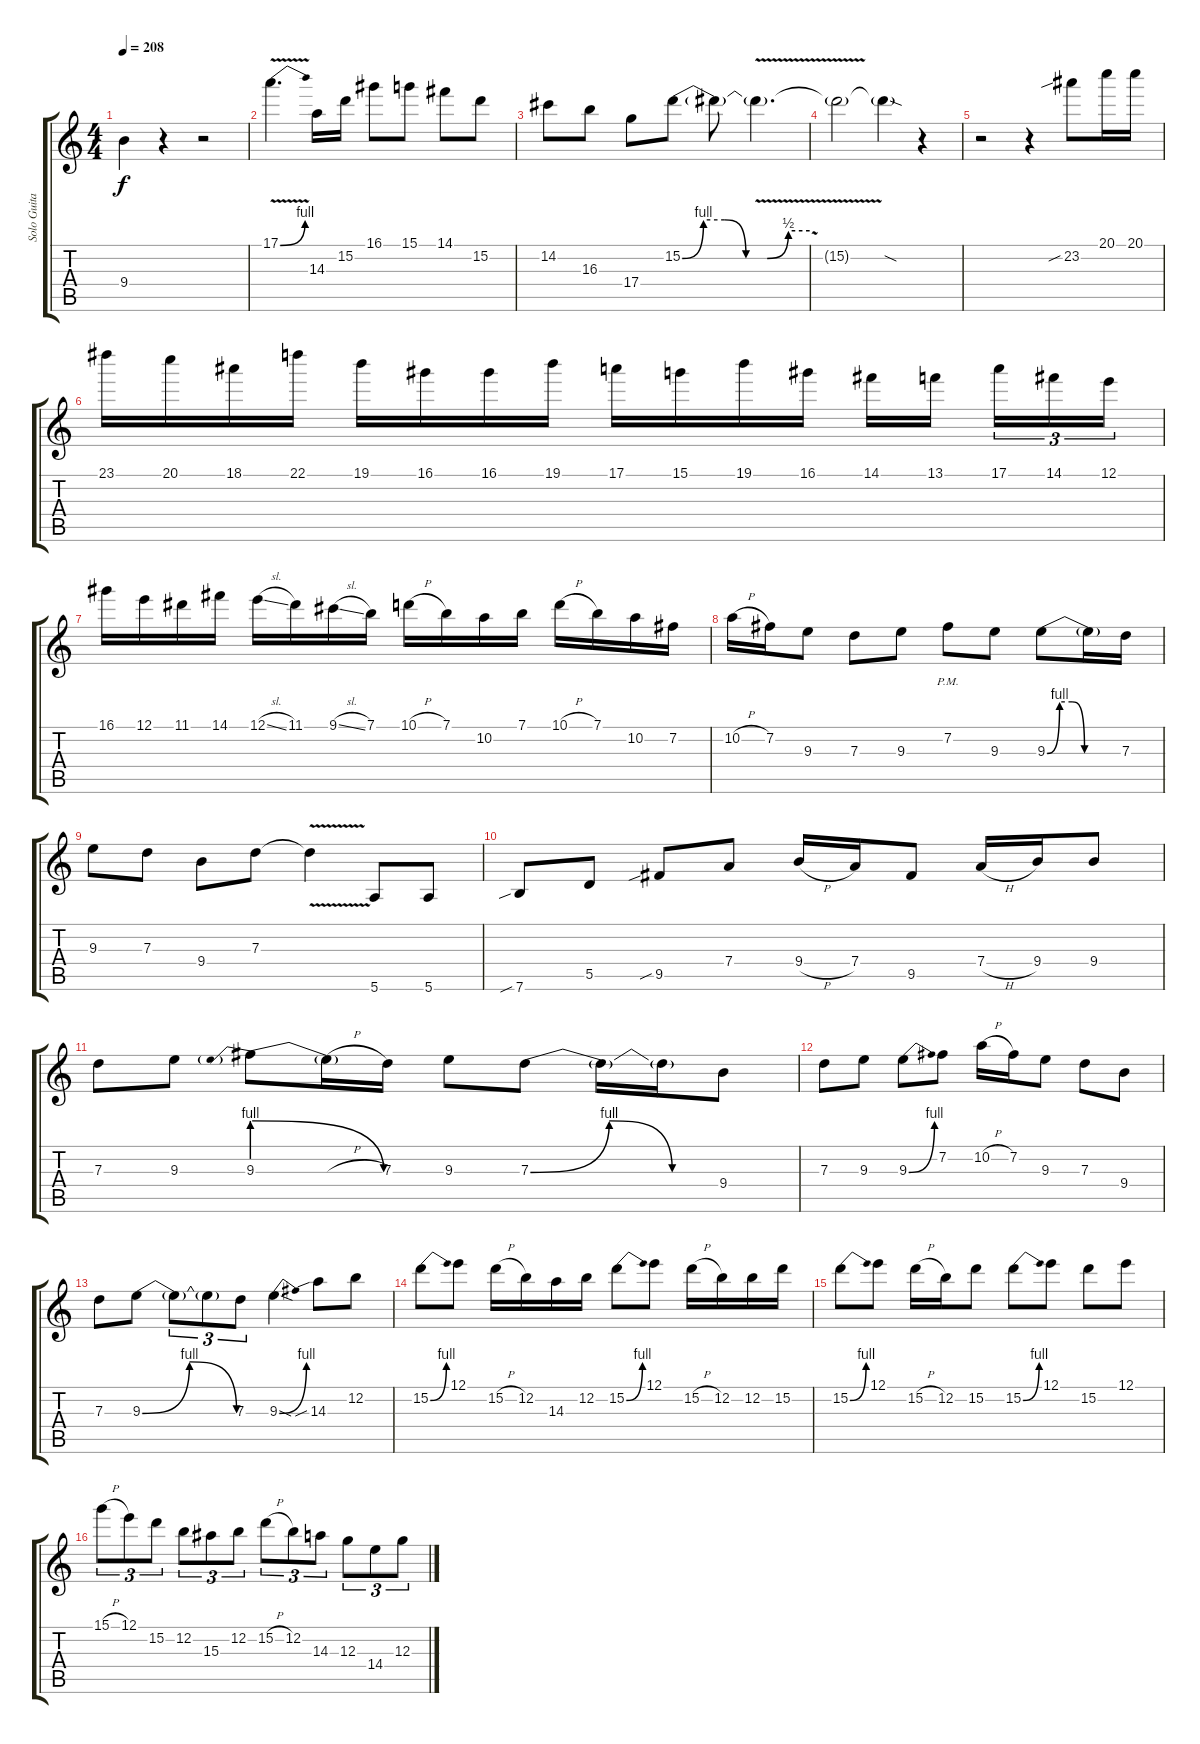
\track ("Solo Guitar" "Solo Guita") {instrument distortionguitar}
\staff {score tabs}
\tuning (E4 B3 G3 D3 A2 E2) {hide}
\ts (4 4)
\tempo 208
\clef g2
\ks c
9.4{t}.4{dy f} r.4 r.2 |
17.1{be (bend 0 0 60 4) v}.4{d} 14.3.16 15.2.16 16.1.8 15.1.8 14.1.8 15.2.8 |
14.2.8 16.3.8 17.4.8 15.2{be (custom 0 0 10 4 20 4 30 0 40 0 50 2 60 2)}.8 15.2{t}.8 15.2{v t}.4{d} |
15.2{t}.2 15.2{sod t}.4 r.4 |
r.2 r.4 23.2{sib}.8 20.1.16 20.1.16 |
23.1.16 20.1.16 18.1.16 22.1.16 19.1.16 16.1.16 16.1.16 19.1.16 17.1.16 15.1.16 19.1.16 16.1.16 14.1.16 13.1.16{beam splitsecondary} 17.1.16{tu (3 2)} 14.1.16{tu (3 2)} 12.1.16{tu (3 2)} |
16.1.16 12.1.16 11.1.16 14.1.16 12.1{sl}.16 11.1.16 9.1{sl}.16 7.1.16 10.1{h}.16 7.1.16 10.2.16 7.1.16 10.1{h}.16 7.1.16 10.2.16 7.2.16 |
10.2{h}.16 7.2.16 9.3.8 7.3.8 9.3.8 7.2{pm}.8 9.3.8 9.3{be (custom 0 0 10 4 20 4 30 0 60 0)}.8 9.3{t}.16 7.3.16 |
9.3.8 7.3.8 9.4.8 7.3.8 7.3{v t}.4 5.6.8 5.6.8 |
7.6{sib}.8 5.5.8 9.5{sib}.8 7.4.8 9.4{h}.16 7.4.16 9.5.8 7.4{h}.16 9.4.16 9.4.8 |
7.3.8 9.3.8 9.3{be (prebendrelease 0 4 60 0)}.8 9.3{h t}.16 7.3.16 9.3.8 7.3{be (custom 0 0 25 4 45 0 60 0)}.8 7.3{t}.16 7.3{t}.16 9.4.8 |
7.3.8 9.3.8 9.3{be (bend 0 0 60 4)}.8 7.2.8 10.2{h}.16 7.2.16 9.3.8 7.3.8 9.4.8 |
7.3.8 9.3{be (bendrelease 0 0 15 4 30 4 60 0)}.8 9.3{t}.8{tu (3 2)} 9.3{t}.8{tu (3 2)} 7.3.8{tu (3 2)} 9.3{be (bend 0 0 60 4) sod}.4 14.3{sib}.8 12.2.8 |
15.2{be (bend 0 0 60 4)}.8 12.1.8 15.2{h}.16 12.2.16 14.3.16 12.2.16 15.2{be (bend 0 0 60 4)}.8 12.1.8 15.2{h}.16 12.2.16 12.2.16 15.2.16 |
15.2{be (bend 0 0 60 4)}.8 12.1.8 15.2{h}.16 12.2.16 15.2.8 15.2{be (bend 0 0 60 4)}.8 12.1.8 15.2.8 12.1.8 |
15.1{h}.8{tu (3 2)} 12.1.8{tu (3 2)} 15.2.8{tu (3 2)} 12.2.8{tu (3 2)} 15.3.8{tu (3 2)} 12.2.8{tu (3 2)} 15.2{h}.8{tu (3 2)} 12.2.8{tu (3 2)} 14.3.8{tu (3 2)} 12.3.8{tu (3 2)} 14.4.8{tu (3 2)} 12.3.8{tu (3 2)}
